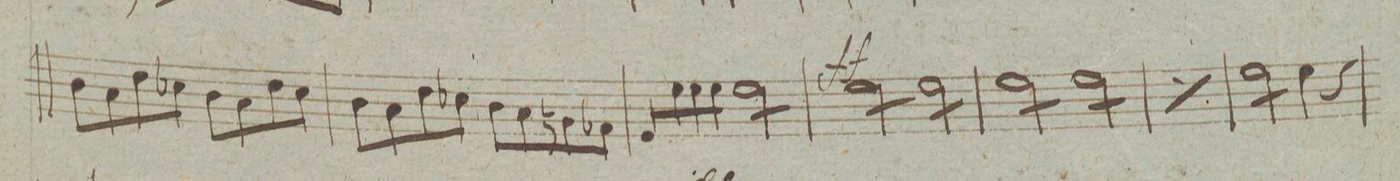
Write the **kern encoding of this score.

**kern	**dynam
*I"Baſso	*
*clefF4	*
*k[]	*
*met(c|)	*
*M2/2	*
8D\L	.
8C\	.
8F\	.
8E-X\J	.
8D\L	.
8C\	.
8F\	.
8E-\J	.
=65	=65
8D\L	.
8C\	.
8F\	.
8E-X\J	.
8D\L	.
8C\	.
8BBn\	.
8AA-X\J	.
=66	=66
8GG/L	.
8G\	.
8G\	.
8G\J	.
*tremolo	*
8G\L	.
8G\	.
8G\	.
8G\J	.
=67	=67
8G\L	ff
8G\	.
8G\	.
8G\J	.
8G\L	.
8G\	.
8G\	.
8G\J	.
=68	=68
8G\L	.
8G\	.
8G\	.
8G\J	.
8G\L	.
8G\	.
8G\	.
8G\J	.
=69	=69
*rep	*
8G\L	.
8G\	.
8G\	.
8G\J	.
8G\L	.
8G\	.
8G\	.
8G\J	.
*Xrep	*
=70	=70
8G\L	.
8G\	.
8G\	.
8G\J	.
4G\	.
4r	.
=71	=71
*-	*-
